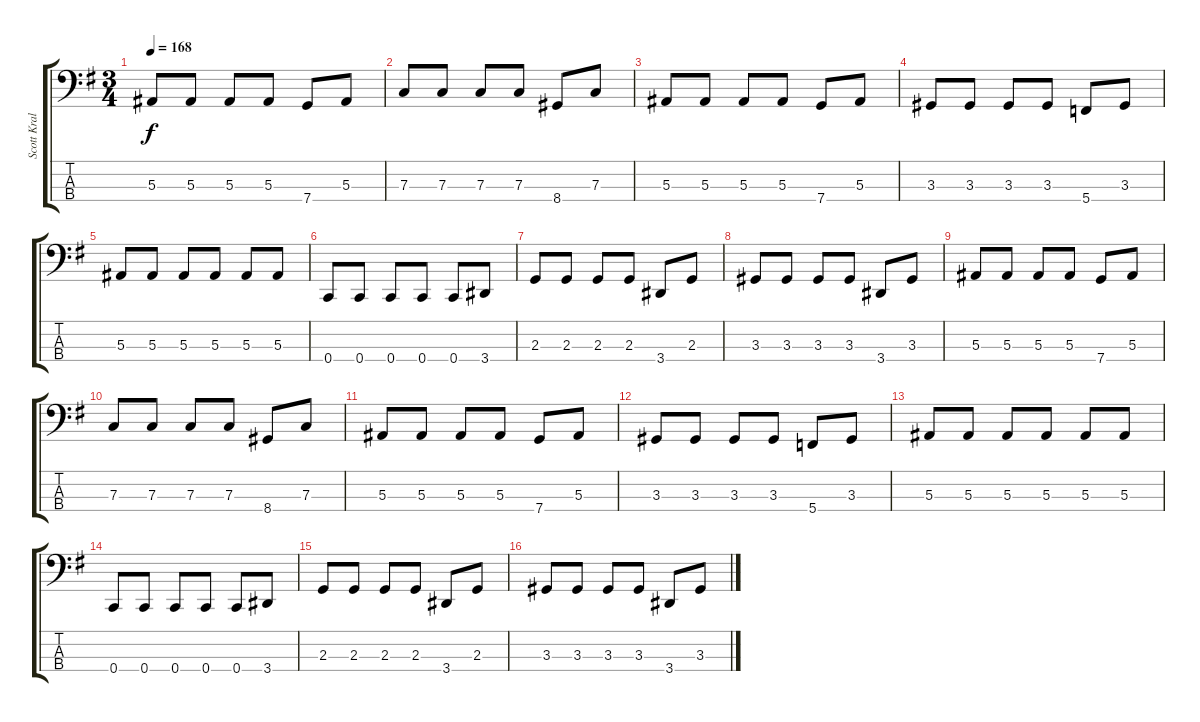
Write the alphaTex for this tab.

\track ("Scott Krall" "Scott Kral") {instrument electricbassfinger}
\staff {score tabs}
\tuning (Eb2 Bb1 F1 C1) {hide}
\ts (3 4)
\tempo 168
\clef f4
\ks g
5.3.8{dy f} 5.3.8 5.3.8 5.3.8 7.4.8 5.3.8 |
7.3.8 7.3.8 7.3.8 7.3.8 8.4.8 7.3.8 |
5.3.8 5.3.8 5.3.8 5.3.8 7.4.8 5.3.8 |
3.3.8 3.3.8 3.3.8 3.3.8 5.4.8 3.3.8 |
5.3.8 5.3.8 5.3.8 5.3.8 5.3.8 5.3.8 |
0.4.8 0.4.8 0.4.8 0.4.8 0.4.8 3.4.8 |
2.3.8 2.3.8 2.3.8 2.3.8 3.4.8 2.3.8 |
3.3.8 3.3.8 3.3.8 3.3.8 3.4.8 3.3.8 |
5.3.8 5.3.8 5.3.8 5.3.8 7.4.8 5.3.8 |
7.3.8 7.3.8 7.3.8 7.3.8 8.4.8 7.3.8 |
5.3.8 5.3.8 5.3.8 5.3.8 7.4.8 5.3.8 |
3.3.8 3.3.8 3.3.8 3.3.8 5.4.8 3.3.8 |
5.3.8 5.3.8 5.3.8 5.3.8 5.3.8 5.3.8 |
0.4.8 0.4.8 0.4.8 0.4.8 0.4.8 3.4.8 |
2.3.8 2.3.8 2.3.8 2.3.8 3.4.8 2.3.8 |
3.3.8 3.3.8 3.3.8 3.3.8 3.4.8 3.3.8
